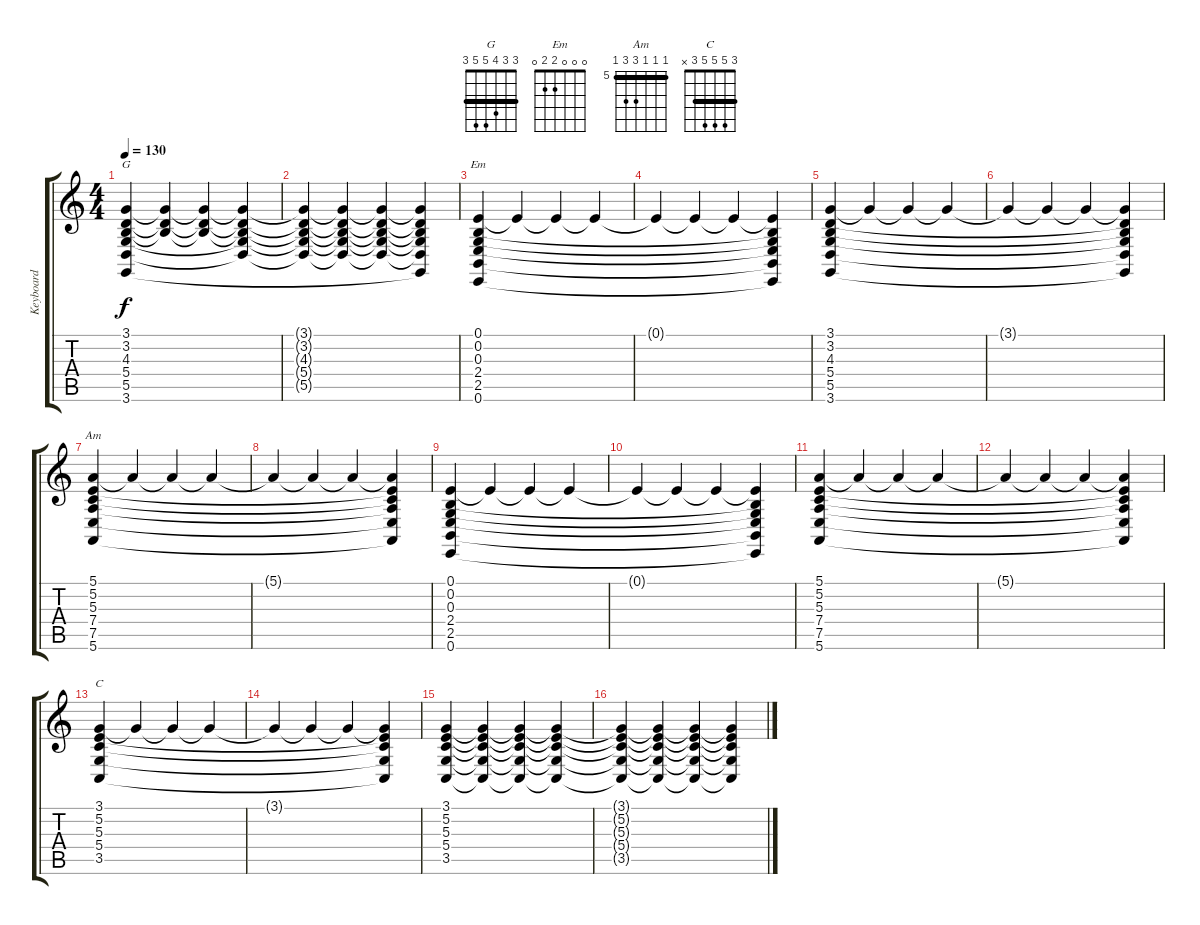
\track ("Keyboard" "Keyboard") {instrument rockorgan}
\staff {score tabs}
\tuning (E4 B3 G3 D3 A2 E2) {hide}
\chord ("G" 3 3 4 5 5 3) {barre 3}
\chord ("Em" 0 0 0 2 2 0)
\chord ("Am" 5 5 5 7 7 5) {firstfret 5 barre 5}
\chord ("C" 3 5 5 5 3 x) {barre 3}
\ts (4 4)
\tempo 130
\clef g2
\ks c
(3.1 3.2 4.3 5.4 5.5 3.6).4{ch "G" dy f} (3.1{t} 3.2{t} 4.3{t}).4 (3.1{t} 3.2{t} 4.3{t}).4 (3.1{t} 3.2{t} 4.3{t} 5.4{t} 5.5{t}).4 |
(3.1{t} 3.2{t} 4.3{t} 5.4{t} 5.5{t}).4 (3.1{t} 3.2{t} 4.3{t} 5.4{t} 5.5{t}).4 (3.1{t} 3.2{t} 4.3{t} 5.4{t} 5.5{t}).4 (3.1{t} 3.2{t} 4.3{t} 5.4{t} 5.5{t} 3.6{t}).4 |
(0.1 0.2 0.3 2.4 2.5 0.6).4{ch "Em"} 0.1{t}.4 0.1{t}.4 0.1{t}.4 |
0.1{t}.4 0.1{t}.4 0.1{t}.4 (0.1{t} 0.2{t} 0.3{t} 2.4{t} 2.5{t} 0.6{t}).4 |
(3.1 3.2 4.3 5.4 5.5 3.6).4 3.1{t}.4 3.1{t}.4 3.1{t}.4 |
3.1{t}.4 3.1{t}.4 3.1{t}.4 (3.1{t} 3.2{t} 4.3{t} 5.4{t} 5.5{t} 3.6{t}).4 |
(5.1 5.2 5.3 7.4 7.5 5.6).4{ch "Am"} 5.1{t}.4 5.1{t}.4 5.1{t}.4 |
5.1{t}.4 5.1{t}.4 5.1{t}.4 (5.1{t} 5.2{t} 5.3{t} 7.4{t} 7.5{t} 5.6{t}).4 |
(0.1 0.2 0.3 2.4 2.5 0.6).4 0.1{t}.4 0.1{t}.4 0.1{t}.4 |
0.1{t}.4 0.1{t}.4 0.1{t}.4 (0.1{t} 0.2{t} 0.3{t} 2.4{t} 2.5{t} 0.6{t}).4 |
(5.1 5.2 5.3 7.4 7.5 5.6).4 5.1{t}.4 5.1{t}.4 5.1{t}.4 |
5.1{t}.4 5.1{t}.4 5.1{t}.4 (5.1{t} 5.2{t} 5.3{t} 7.4{t} 7.5{t} 5.6{t}).4 |
(3.1 5.2 5.3 5.4 3.5).4{ch "C"} 3.1{t}.4 3.1{t}.4 3.1{t}.4 |
3.1{t}.4 3.1{t}.4 3.1{t}.4 (3.1{t} 5.2{t} 5.3{t} 5.4{t} 3.5{t}).4 |
(3.1 5.2 5.3 5.4 3.5).4 (3.1{t} 5.2{t} 5.3{t} 5.4{t} 3.5{t}).4 (3.1{t} 5.2{t} 5.3{t} 5.4{t} 3.5{t}).4 (3.1{t} 5.2{t} 5.3{t} 5.4{t} 3.5{t}).4 |
(3.1{t} 5.2{t} 5.3{t} 5.4{t} 3.5{t}).4 (3.1{t} 5.2{t} 5.3{t} 5.4{t} 3.5{t}).4 (3.1{t} 5.2{t} 5.3{t} 5.4{t} 3.5{t}).4 (3.1{t} 5.2{t} 5.3{t} 5.4{t} 3.5{t}).4
